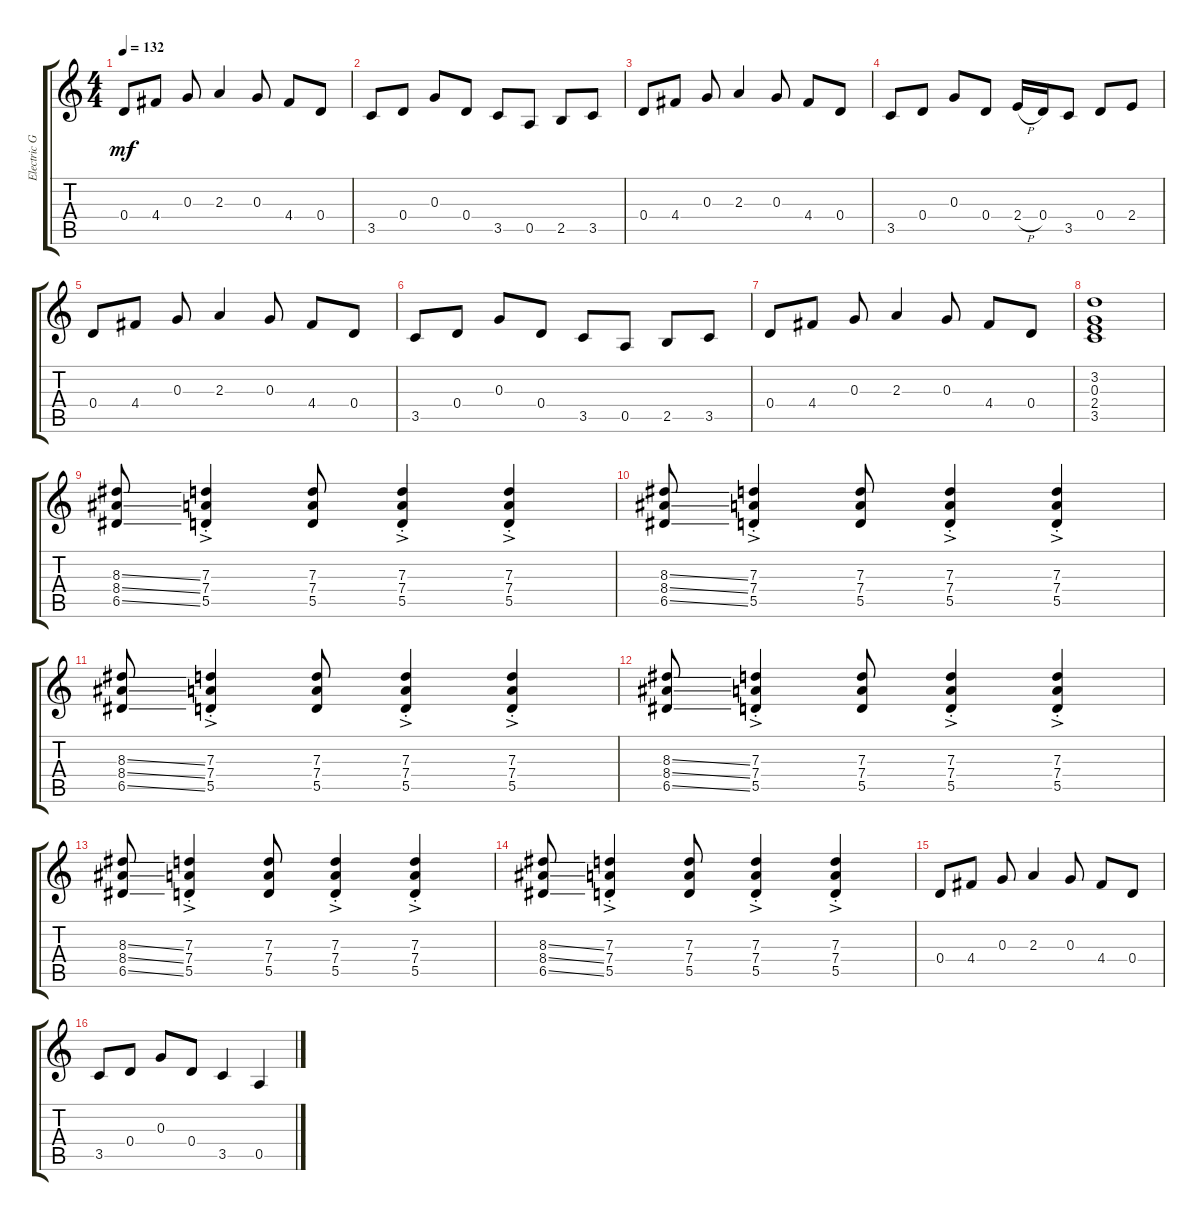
\track ("Electric Guitar" "Electric G") {instrument electricguitarclean}
\staff {score tabs}
\tuning (E4 B3 G3 D3 A2 E2) {hide}
\ts (4 4)
\tempo 132
\clef g2
\ks c
0.4.8{dy mf instrument electricguitarclean} 4.4.8 0.3.8 2.3.4 0.3.8 4.4.8 0.4.8 |
3.5.8 0.4.8 0.3.8 0.4.8 3.5.8 0.5.8 2.5.8 3.5.8 |
0.4.8 4.4.8 0.3.8 2.3.4 0.3.8 4.4.8 0.4.8 |
3.5.8 0.4.8 0.3.8 0.4.8 2.4{h}.16 0.4.16 3.5.8 0.4.8 2.4.8 |
0.4.8 4.4.8 0.3.8 2.3.4 0.3.8 4.4.8 0.4.8 |
3.5.8 0.4.8 0.3.8 0.4.8 3.5.8 0.5.8 2.5.8 3.5.8 |
0.4.8 4.4.8 0.3.8 2.3.4 0.3.8 4.4.8 0.4.8 |
(3.2 0.3 2.4 3.5).1 |
(8.3{ss} 8.4{ss} 6.5{ss}).8 (7.3{ac st} 7.4{ac st} 5.5{ac st}).4 (7.3 7.4 5.5).8 (7.3{ac st} 7.4{ac st} 5.5{ac st}).4 (7.3{ac st} 7.4{ac st} 5.5{ac st}).4 |
(8.3{ss} 8.4{ss} 6.5{ss}).8 (7.3{ac st} 7.4{ac st} 5.5{ac st}).4 (7.3 7.4 5.5).8 (7.3{ac st} 7.4{ac st} 5.5{ac st}).4 (7.3{ac st} 7.4{ac st} 5.5{ac st}).4 |
(8.3{ss} 8.4{ss} 6.5{ss}).8 (7.3{ac st} 7.4{ac st} 5.5{ac st}).4 (7.3 7.4 5.5).8 (7.3{ac st} 7.4{ac st} 5.5{ac st}).4 (7.3{ac st} 7.4{ac st} 5.5{ac st}).4 |
(8.3{ss} 8.4{ss} 6.5{ss}).8 (7.3{ac st} 7.4{ac st} 5.5{ac st}).4 (7.3 7.4 5.5).8 (7.3{ac st} 7.4{ac st} 5.5{ac st}).4 (7.3{ac st} 7.4{ac st} 5.5{ac st}).4 |
(8.3{ss} 8.4{ss} 6.5{ss}).8 (7.3{ac st} 7.4{ac st} 5.5{ac st}).4 (7.3 7.4 5.5).8 (7.3{ac st} 7.4{ac st} 5.5{ac st}).4 (7.3{ac st} 7.4{ac st} 5.5{ac st}).4 |
(8.3{ss} 8.4{ss} 6.5{ss}).8 (7.3{ac st} 7.4{ac st} 5.5{ac st}).4 (7.3 7.4 5.5).8 (7.3{ac st} 7.4{ac st} 5.5{ac st}).4 (7.3{ac st} 7.4{ac st} 5.5{ac st}).4 |
0.4.8 4.4.8 0.3.8 2.3.4 0.3.8 4.4.8 0.4.8 |
3.5.8 0.4.8 0.3.8 0.4.8 3.5.4 0.5.4
